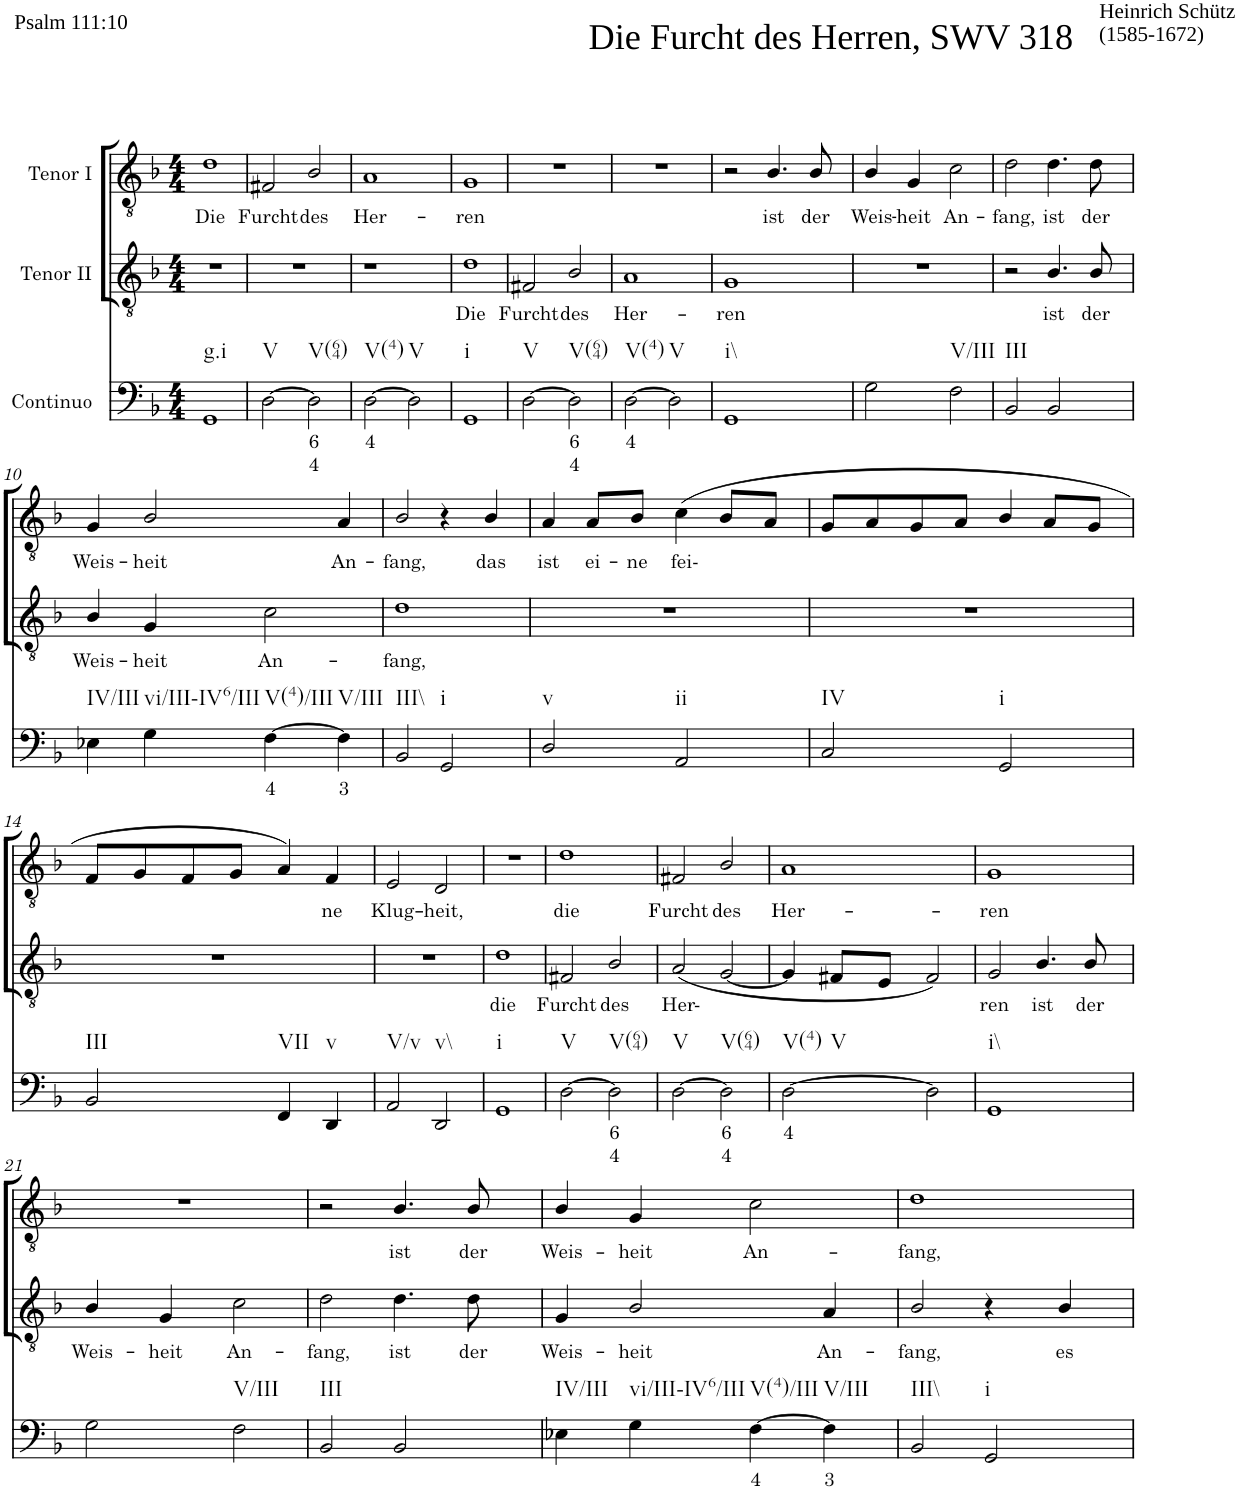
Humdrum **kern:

**kern	**text	**text	**kern	**text	**kern	**text
*part3	*part3	*part3	*part2	*part2	*part1	*part1
*staff3	*staff3	*staff3	*staff2	*staff2	*staff1	*staff1
*I"Continuo	*	*	*I"Tenor II	*	*I"Tenor I	*
*clefF4	*	*	*clefGv2	*	*clefGv2	*
*k[b-]	*	*	*k[b-]	*	*k[b-]	*
*M4/4	*	*	*M4/4	*	*M4/4	*
=1	=1	=1	=1	=1	=1	=1
!	!	!	!	!	!LO:TX:a:t=Die Furcht des Herren, SWV 318	!
!	!	!	!	!	!LO:TX:a:t=Heinrich Schütz	!
!	!	!	!	!	!LO:TX:a:t=(1585-1672)	!
!	!	!	!	!	!LO:TX:a:t=Psalm 111&colon;10	!
!LO:TX:b:t=g.i	!	!	!	!	!	!
!	!	!	!	!	!	!LO:LY:b
1GG	.	.	1r	.	1d	Die
=2	=2	=2	=2	=2	=2	=2
!LO:TX:b:t=V	!	!	!	!	!	!
!	!	!	!	!	!	!LO:LY:b
[2D\	.	.	1r	.	2F#X/	Furcht
!LO:TX:b:t=V(64)	!	!	!	!	!	!
!	!LO:LY:b	!LO:LY:b	!	!	!	!LO:LY:b
2D\]	6	4	.	.	2B-/	des
=3	=3	=3	=3	=3	=3	=3
!LO:TX:b:t=V(4)	!	!	!	!	!	!
!	!LO:LY:b	!	!	!	!	!LO:LY:b
[2D\	4	.	1r	.	1A	Her-
!LO:TX:b:t=V	!	!	!	!	!	!
2D\]	.	.	.	.	.	.
=4	=4	=4	=4	=4	=4	=4
!LO:TX:b:t=i	!	!	!	!	!	!
!	!	!	!	!LO:LY:b	!	!LO:LY:b
1GG	.	.	1d	Die	1G	ren
=5	=5	=5	=5	=5	=5	=5
!LO:TX:b:t=V	!	!	!	!	!	!
!	!	!	!	!LO:LY:b	!	!
[2D\	.	.	2F#X/	Furcht	1r	.
!LO:TX:b:t=V(64)	!	!	!	!	!	!
!	!LO:LY:b	!LO:LY:b	!	!LO:LY:b	!	!
2D\]	6	4	2B-/	des	.	.
=6	=6	=6	=6	=6	=6	=6
!LO:TX:b:t=V(4)	!	!	!	!	!	!
!	!LO:LY:b	!	!	!LO:LY:b	!	!
[2D\	4	.	1A	Her-	1r	.
!LO:TX:b:t=V	!	!	!	!	!	!
2D\]	.	.	.	.	.	.
=7	=7	=7	=7	=7	=7	=7
!LO:TX:b:t=i\\	!	!	!	!	!	!
!	!	!	!	!LO:LY:b	!	!
1GG	.	.	1G	ren	2r	.
!	!	!	!	!	!	!LO:LY:b
.	.	.	.	.	4.B-/	ist
!	!	!	!	!	!	!LO:LY:b
.	.	.	.	.	8B-/	der
=8	=8	=8	=8	=8	=8	=8
!	!	!	!	!	!	!LO:LY:b
2G\	.	.	1r	.	4B-/	Weis-
!	!	!	!	!	!	!LO:LY:b
.	.	.	.	.	4G/	heit
!LO:TX:b:t=V/III	!	!	!	!	!	!
!	!	!	!	!	!	!LO:LY:b
2F\	.	.	.	.	2c\	An-
=9	=9	=9	=9	=9	=9	=9
!LO:TX:b:t=III	!	!	!	!	!	!
!	!	!	!	!	!	!LO:LY:b
2BB-/	.	.	2r	.	2d\	fang,
!	!	!	!	!LO:LY:b	!	!LO:LY:b
2BB-/	.	.	4.B-/	ist	4.d\	ist
!	!	!	!	!LO:LY:b	!	!LO:LY:b
.	.	.	8B-/	der	8d\	der
!!LO:LB:g=z
=10	=10	=10	=10	=10	=10	=10
!LO:TX:b:t=IV/III	!	!	!	!	!	!
!	!	!	!	!LO:LY:b	!	!LO:LY:b
4E-X\	.	.	4B-/	Weis-	4G/	Weis-
!LO:TX:b:t=vi/III-IV6/III	!	!	!	!	!	!
!	!	!	!	!LO:LY:b	!	!LO:LY:b
4G\	.	.	4G/	heit	2B-/	heit
!LO:TX:b:t=V(4)/III	!	!	!	!	!	!
!	!LO:LY:b	!	!	!LO:LY:b	!	!
[4F\	4	.	2c\	An-	.	.
!LO:TX:b:t=V/III	!	!	!	!	!	!
!	!LO:LY:b	!	!	!	!	!LO:LY:b
4F\]	3	.	.	.	4A/	An-
=11	=11	=11	=11	=11	=11	=11
!LO:TX:b:t=III\\	!	!	!	!	!	!
!	!	!	!	!LO:LY:b	!	!LO:LY:b
2BB-/	.	.	1d	fang,	2B-/	fang,
!LO:TX:b:t=i	!	!	!	!	!	!
2GG/	.	.	.	.	4r	.
!	!	!	!	!	!	!LO:LY:b
.	.	.	.	.	4B-/	das
=12	=12	=12	=12	=12	=12	=12
!LO:TX:b:t=v	!	!	!	!	!	!
!	!	!	!	!	!	!LO:LY:b
2D/	.	.	1r	.	4A/	ist
!	!	!	!	!	!	!LO:LY:b
.	.	.	.	.	8A/L	ei-
!	!	!	!	!	!	!LO:LY:b
.	.	.	.	.	8B-/J	ne
!LO:TX:b:t=ii	!	!	!	!	!	!
!	!	!	!	!	!	!LO:LY:b
2AA/	.	.	.	.	(4c\	fei-
.	.	.	.	.	8B-/L	.
.	.	.	.	.	8A/J	.
=13	=13	=13	=13	=13	=13	=13
!LO:TX:b:t=IV	!	!	!	!	!	!
2C/	.	.	1r	.	8G/L	.
.	.	.	.	.	8A/	.
.	.	.	.	.	8G/	.
.	.	.	.	.	8A/J	.
!LO:TX:b:t=i	!	!	!	!	!	!
2GG/	.	.	.	.	4B-/	.
.	.	.	.	.	8A/L	.
.	.	.	.	.	8G/J	.
!!LO:LB:g=z
=14	=14	=14	=14	=14	=14	=14
!LO:TX:b:t=III	!	!	!	!	!	!
2BB-/	.	.	1r	.	8F/L	.
.	.	.	.	.	8G/	.
.	.	.	.	.	8F/	.
.	.	.	.	.	8G/J	.
!LO:TX:b:t=VII	!	!	!	!	!	!
4FF/	.	.	.	.	4A/)	.
!LO:TX:b:t=v	!	!	!	!	!	!
!	!	!	!	!	!	!LO:LY:b
4DD/	.	.	.	.	4F/	ne
=15	=15	=15	=15	=15	=15	=15
!LO:TX:b:t=V/v	!	!	!	!	!	!
!	!	!	!	!	!	!LO:LY:b
2AA/	.	.	1r	.	2E/	Klug-
!LO:TX:b:t=v\\	!	!	!	!	!	!
!	!	!	!	!	!	!LO:LY:b
2DD/	.	.	.	.	2D/	heit,
=16	=16	=16	=16	=16	=16	=16
!LO:TX:b:t=i	!	!	!	!	!	!
!	!	!	!	!LO:LY:b	!	!
1GG	.	.	1d	die	1r	.
=17	=17	=17	=17	=17	=17	=17
!LO:TX:b:t=V	!	!	!	!	!	!
!	!	!	!	!LO:LY:b	!	!LO:LY:b
[2D\	.	.	2F#X/	Furcht	1d	die
!LO:TX:b:t=V(64)	!	!	!	!	!	!
!	!LO:LY:b	!LO:LY:b	!	!LO:LY:b	!	!
2D\]	6	4	2B-/	des	.	.
=18	=18	=18	=18	=18	=18	=18
!LO:TX:b:t=V	!	!	!	!	!	!
!	!	!	!	!LO:LY:b	!	!LO:LY:b
[2D\	.	.	(2A/	Her-	2F#X/	Furcht
!LO:TX:b:t=V(64)	!	!	!	!	!	!
!	!LO:LY:b	!LO:LY:b	!	!	!	!LO:LY:b
2D\]	6	4	[2G/	.	2B-/	des
=19	=19	=19	=19	=19	=19	=19
!LO:TX:b:t=V(4)	!	!	!	!	!	!
!LO:TX:b:t=V	!	!	!	!	!	!
!	!LO:LY:b	!	!	!	!	!LO:LY:b
[2D\	4	.	4G/]	.	1A	Her-
.	.	.	8F#X/L	.	.	.
.	.	.	8E/J	.	.	.
2D\]	.	.	2F#/)	.	.	.
=20	=20	=20	=20	=20	=20	=20
!LO:TX:b:t=i\\	!	!	!	!	!	!
!	!	!	!	!LO:LY:b	!	!LO:LY:b
1GG	.	.	2G/	ren	1G	ren
!	!	!	!	!LO:LY:b	!	!
.	.	.	4.B-/	ist	.	.
!	!	!	!	!LO:LY:b	!	!
.	.	.	8B-/	der	.	.
!!LO:LB:g=z
=21	=21	=21	=21	=21	=21	=21
!	!	!	!	!LO:LY:b	!	!
2G\	.	.	4B-/	Weis-	1r	.
!	!	!	!	!LO:LY:b	!	!
.	.	.	4G/	heit	.	.
!LO:TX:b:t=V/III	!	!	!	!	!	!
!	!	!	!	!LO:LY:b	!	!
2F\	.	.	2c\	An-	.	.
=22	=22	=22	=22	=22	=22	=22
!LO:TX:b:t=III	!	!	!	!	!	!
!	!	!	!	!LO:LY:b	!	!
2BB-/	.	.	2d\	fang,	2r	.
!	!	!	!	!LO:LY:b	!	!LO:LY:b
2BB-/	.	.	4.d\	ist	4.B-/	ist
!	!	!	!	!LO:LY:b	!	!LO:LY:b
.	.	.	8d\	der	8B-/	der
=23	=23	=23	=23	=23	=23	=23
!LO:TX:b:t=IV/III	!	!	!	!	!	!
!	!	!	!	!LO:LY:b	!	!LO:LY:b
4E-X\	.	.	4G/	Weis-	4B-/	Weis-
!LO:TX:b:t=vi/III-IV6/III	!	!	!	!	!	!
!	!	!	!	!LO:LY:b	!	!LO:LY:b
4G\	.	.	2B-/	heit	4G/	heit
!LO:TX:b:t=V(4)/III	!	!	!	!	!	!
!	!LO:LY:b	!	!	!	!	!LO:LY:b
[4F\	4	.	.	.	2c\	An-
!LO:TX:b:t=V/III	!	!	!	!	!	!
!	!LO:LY:b	!	!	!LO:LY:b	!	!
4F\]	3	.	4A/	An-	.	.
=24	=24	=24	=24	=24	=24	=24
!LO:TX:b:t=III\\	!	!	!	!	!	!
!	!	!	!	!LO:LY:b	!	!LO:LY:b
2BB-/	.	.	2B-/	fang,	1d	fang,
!LO:TX:b:t=i	!	!	!	!	!	!
2GG/	.	.	4r	.	.	.
!	!	!	!	!LO:LY:b	!	!
.	.	.	4B-/	es	.	.
=	=	=	=	=	=	=
*-	*-	*-	*-	*-	*-	*-
